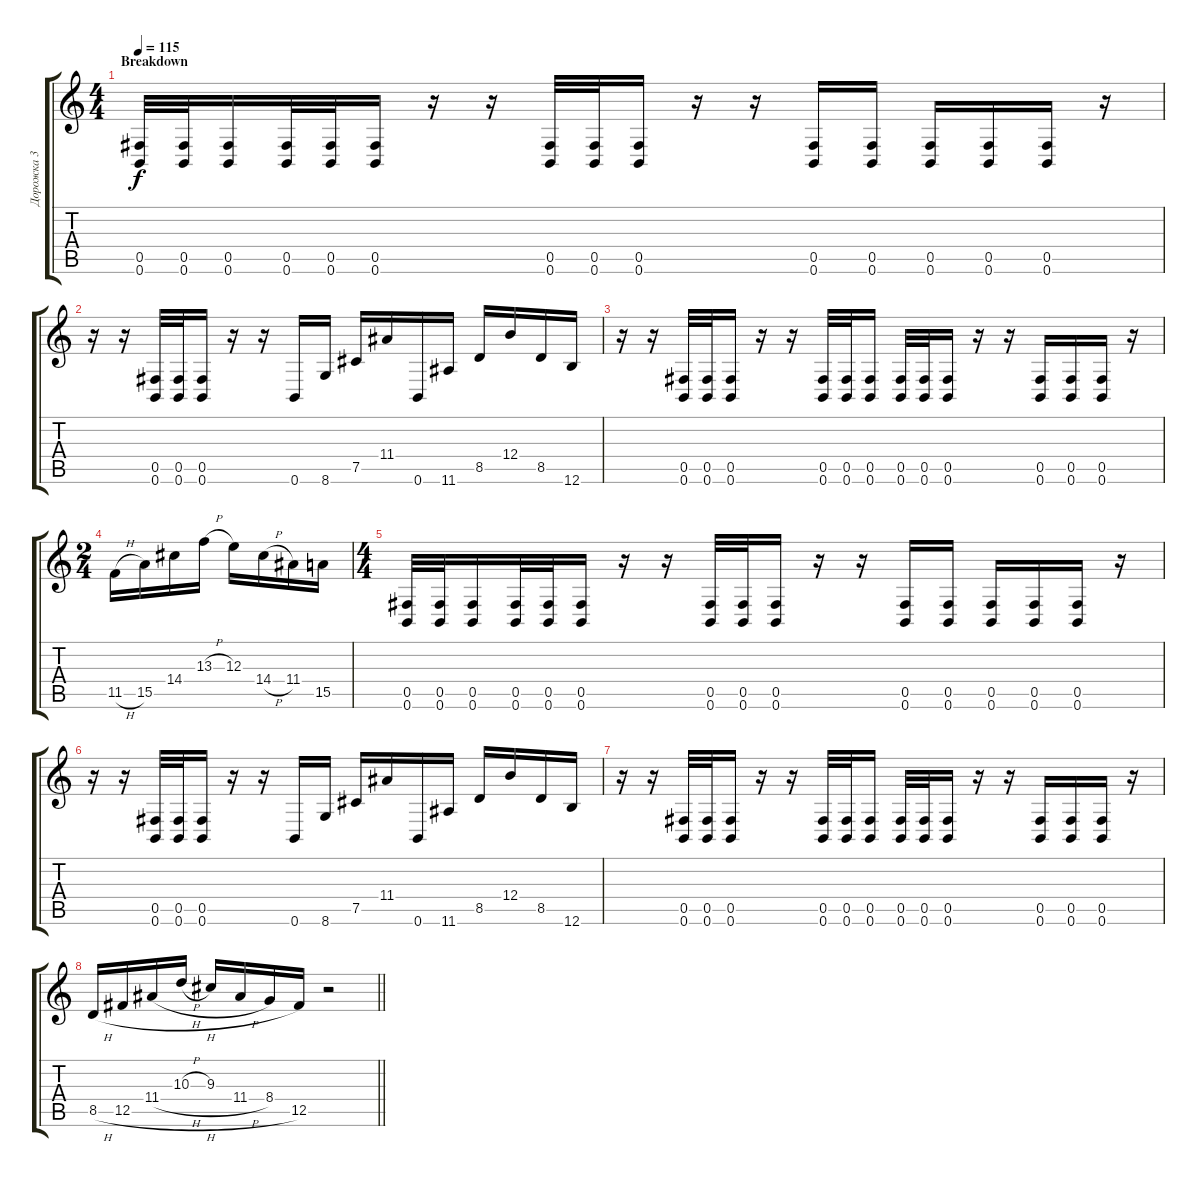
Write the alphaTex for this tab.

\track ("Дорожка 3" "Дорожка 3") {instrument distortionguitar}
\staff {score tabs}
\tuning (Db4 Ab3 E3 B2 Gb2 B1) {hide}
\ts (4 4)
\section ("" "Breakdown")
\tempo 115
\clef g2
\ks c
(0.5 0.6).32{dy f} (0.5 0.6).32 (0.5 0.6).16 (0.5 0.6).32 (0.5 0.6).32 (0.5 0.6).16 r.16 r.16 (0.5 0.6).32 (0.5 0.6).32 (0.5 0.6).16 r.16 r.16 (0.5 0.6).16 (0.5 0.6).16 (0.5 0.6).16 (0.5 0.6).16 (0.5 0.6).16 r.16 |
r.16 r.16 (0.5 0.6).32 (0.5 0.6).32 (0.5 0.6).16 r.16 r.16 0.6.16 8.6.16 7.5.16 11.4.16 0.6.16 11.6.16 8.5.16 12.4.16 8.5.16 12.6.16 |
r.16 r.16 (0.5 0.6).32 (0.5 0.6).32 (0.5 0.6).16 r.16 r.16 (0.5 0.6).32 (0.5 0.6).32 (0.5 0.6).16 (0.5 0.6).32 (0.5 0.6).32 (0.5 0.6).16 r.16 r.16 (0.5 0.6).16 (0.5 0.6).16 (0.5 0.6).16 r.16 |
\ts (2 4)
11.5{h}.16 15.5.16 14.4.16 13.3{h}.16 12.3.16 14.4{h}.16 11.4.16 15.5.16 |
\ts (4 4)
(0.5 0.6).32 (0.5 0.6).32 (0.5 0.6).16 (0.5 0.6).32 (0.5 0.6).32 (0.5 0.6).16 r.16 r.16 (0.5 0.6).32 (0.5 0.6).32 (0.5 0.6).16 r.16 r.16 (0.5 0.6).16 (0.5 0.6).16 (0.5 0.6).16 (0.5 0.6).16 (0.5 0.6).16 r.16 |
r.16 r.16 (0.5 0.6).32 (0.5 0.6).32 (0.5 0.6).16 r.16 r.16 0.6.16 8.6.16 7.5.16 11.4.16 0.6.16 11.6.16 8.5.16 12.4.16 8.5.16 12.6.16 |
r.16 r.16 (0.5 0.6).32 (0.5 0.6).32 (0.5 0.6).16 r.16 r.16 (0.5 0.6).32 (0.5 0.6).32 (0.5 0.6).16 (0.5 0.6).32 (0.5 0.6).32 (0.5 0.6).16 r.16 r.16 (0.5 0.6).16 (0.5 0.6).16 (0.5 0.6).16 r.16 |
\barLineRight lightlight
8.5{h}.16 12.5{h}.16 11.4{h}.16 10.3{h}.16 9.3.16 11.4{h}.16 8.4.16 12.5.16 r.2
